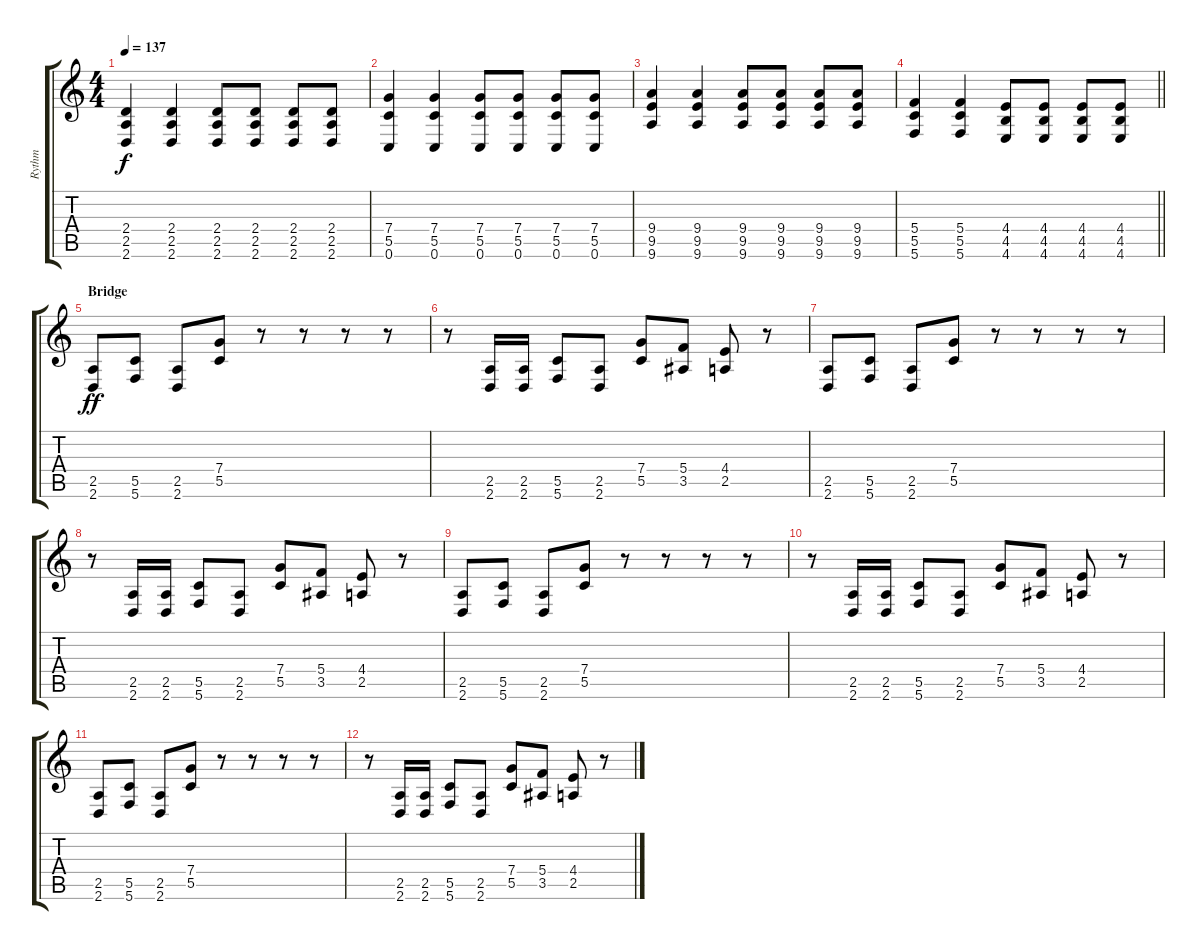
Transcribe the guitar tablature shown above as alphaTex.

\track ("Rythm" "Rythm") {instrument distortionguitar}
\staff {score tabs}
\tuning (D4 A3 F3 C3 G2 C2) {hide}
\ts (4 4)
\tempo 137
\clef g2
\ks c
(2.4 2.5 2.6).4{dy f} (2.4 2.5 2.6).4 (2.4 2.5 2.6).8 (2.4 2.5 2.6).8 (2.4 2.5 2.6).8 (2.4 2.5 2.6).8 |
(7.4 5.5 0.6).4 (7.4 5.5 0.6).4 (7.4 5.5 0.6).8 (7.4 5.5 0.6).8 (7.4 5.5 0.6).8 (7.4 5.5 0.6).8 |
(9.4 9.5 9.6).4 (9.4 9.5 9.6).4 (9.4 9.5 9.6).8 (9.4 9.5 9.6).8 (9.4 9.5 9.6).8 (9.4 9.5 9.6).8 |
\barLineRight lightlight
(5.4 5.5 5.6).4 (5.4 5.5 5.6).4 (4.4 4.5 4.6).8 (4.4 4.5 4.6).8 (4.4 4.5 4.6).8 (4.4 4.5 4.6).8 |
\section ("" "Bridge")
(2.5 2.6).8{dy ff} (5.5 5.6).8 (2.5 2.6).8 (7.4 5.5).8 r.8 r.8 r.8 r.8 |
r.8 (2.5 2.6).16 (2.5 2.6).16 (5.5 5.6).8 (2.5 2.6).8 (7.4 5.5).8 (5.4 3.5).8 (4.4 2.5).8 r.8 |
(2.5 2.6).8 (5.5 5.6).8 (2.5 2.6).8 (7.4 5.5).8 r.8 r.8 r.8 r.8 |
r.8 (2.5 2.6).16 (2.5 2.6).16 (5.5 5.6).8 (2.5 2.6).8 (7.4 5.5).8 (5.4 3.5).8 (4.4 2.5).8 r.8 |
(2.5 2.6).8 (5.5 5.6).8 (2.5 2.6).8 (7.4 5.5).8 r.8 r.8 r.8 r.8 |
r.8 (2.5 2.6).16 (2.5 2.6).16 (5.5 5.6).8 (2.5 2.6).8 (7.4 5.5).8 (5.4 3.5).8 (4.4 2.5).8 r.8 |
(2.5 2.6).8 (5.5 5.6).8 (2.5 2.6).8 (7.4 5.5).8 r.8 r.8 r.8 r.8 |
r.8 (2.5 2.6).16 (2.5 2.6).16 (5.5 5.6).8 (2.5 2.6).8 (7.4 5.5).8 (5.4 3.5).8 (4.4 2.5).8 r.8
